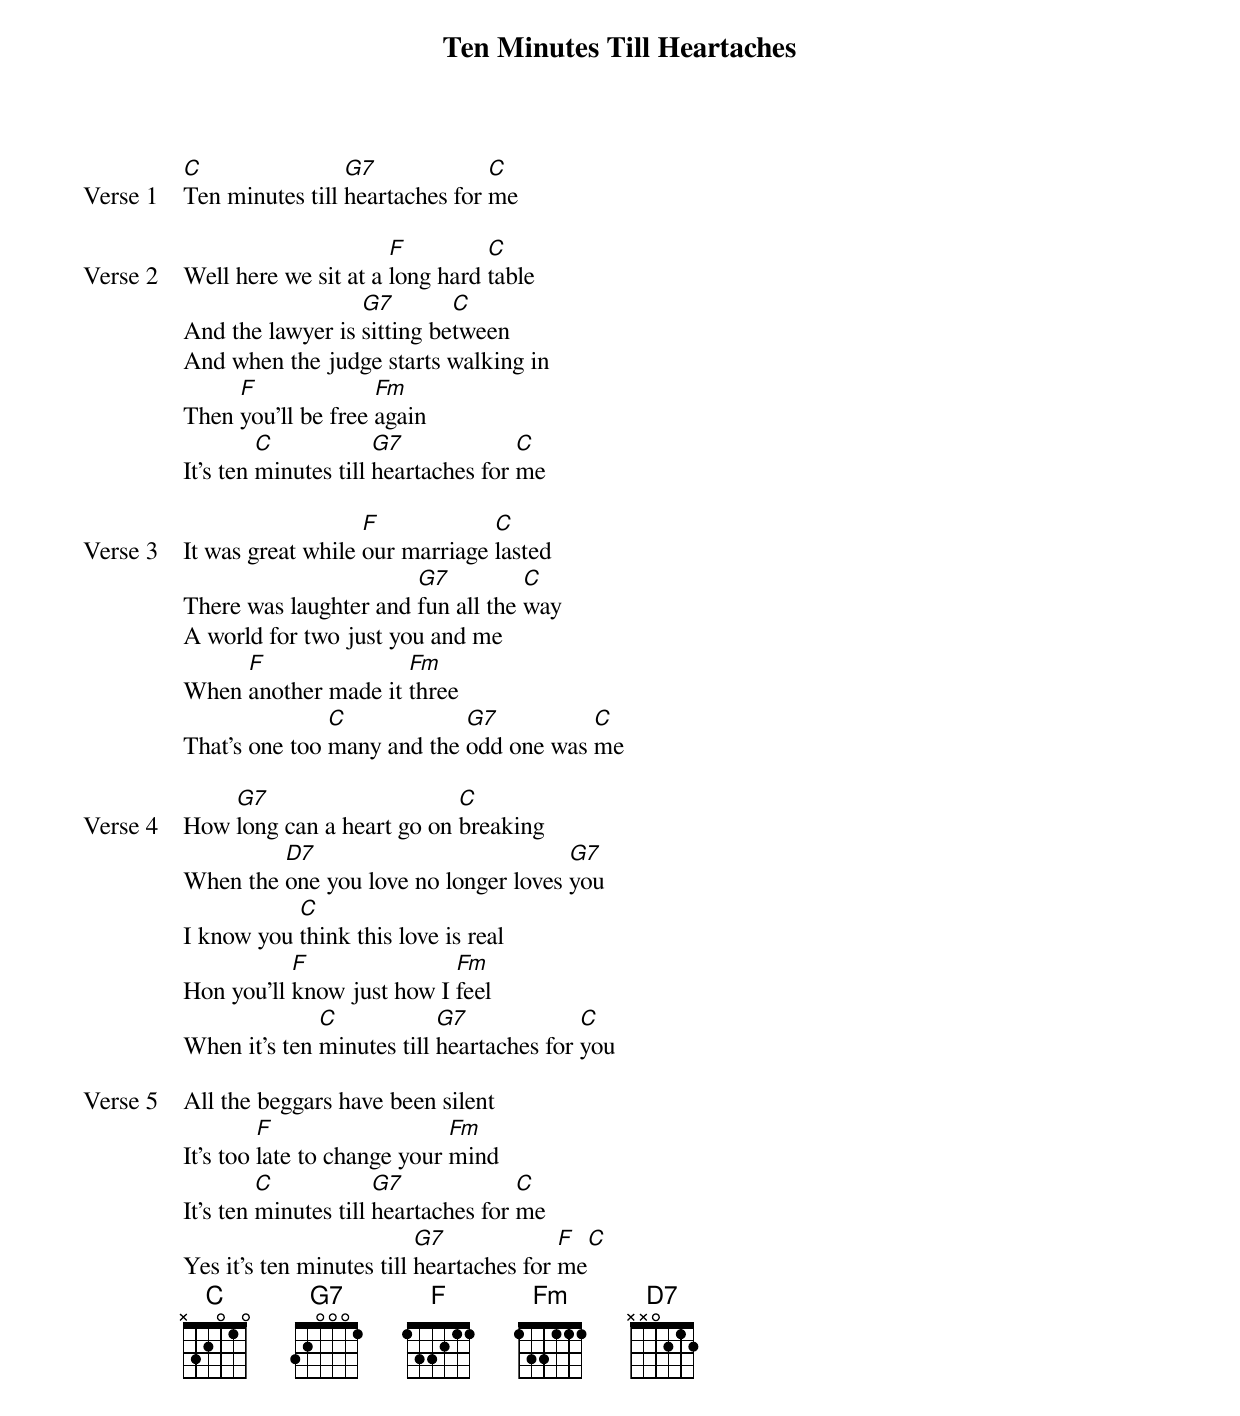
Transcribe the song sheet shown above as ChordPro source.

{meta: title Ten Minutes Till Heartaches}
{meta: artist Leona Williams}
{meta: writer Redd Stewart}

{start_of_verse: Verse 1}
[C]Ten minutes till [G7]heartaches for [C]me
{end_of_verse}

{start_of_verse: Verse 2}
Well here we sit at a [F]long hard [C]table
And the lawyer is [G7]sitting be[C]tween
And when the judge starts walking in
Then [F]you'll be free [Fm]again
It's ten [C]minutes till [G7]heartaches for [C]me
{end_of_verse}

{start_of_verse: Verse 3}
It was great while [F]our marriage [C]lasted
There was laughter and [G7]fun all the [C]way
A world for two just you and me
When [F]another made it [Fm]three
That's one too [C]many and the [G7]odd one was [C]me
{end_of_verse}

{start_of_verse: Verse 4}
How [G7]long can a heart go on [C]breaking
When the [D7]one you love no longer loves [G7]you
I know you [C]think this love is real
Hon you'll [F]know just how I [Fm]feel
When it's ten [C]minutes till [G7]heartaches for [C]you
{end_of_verse}

{start_of_verse: Verse 5}
All the beggars have been silent
It's too [F]late to change your [Fm]mind
It's ten [C]minutes till [G7]heartaches for [C]me
Yes it's ten minutes till [G7]heartaches for [F]me[C]
{end_of_verse}
